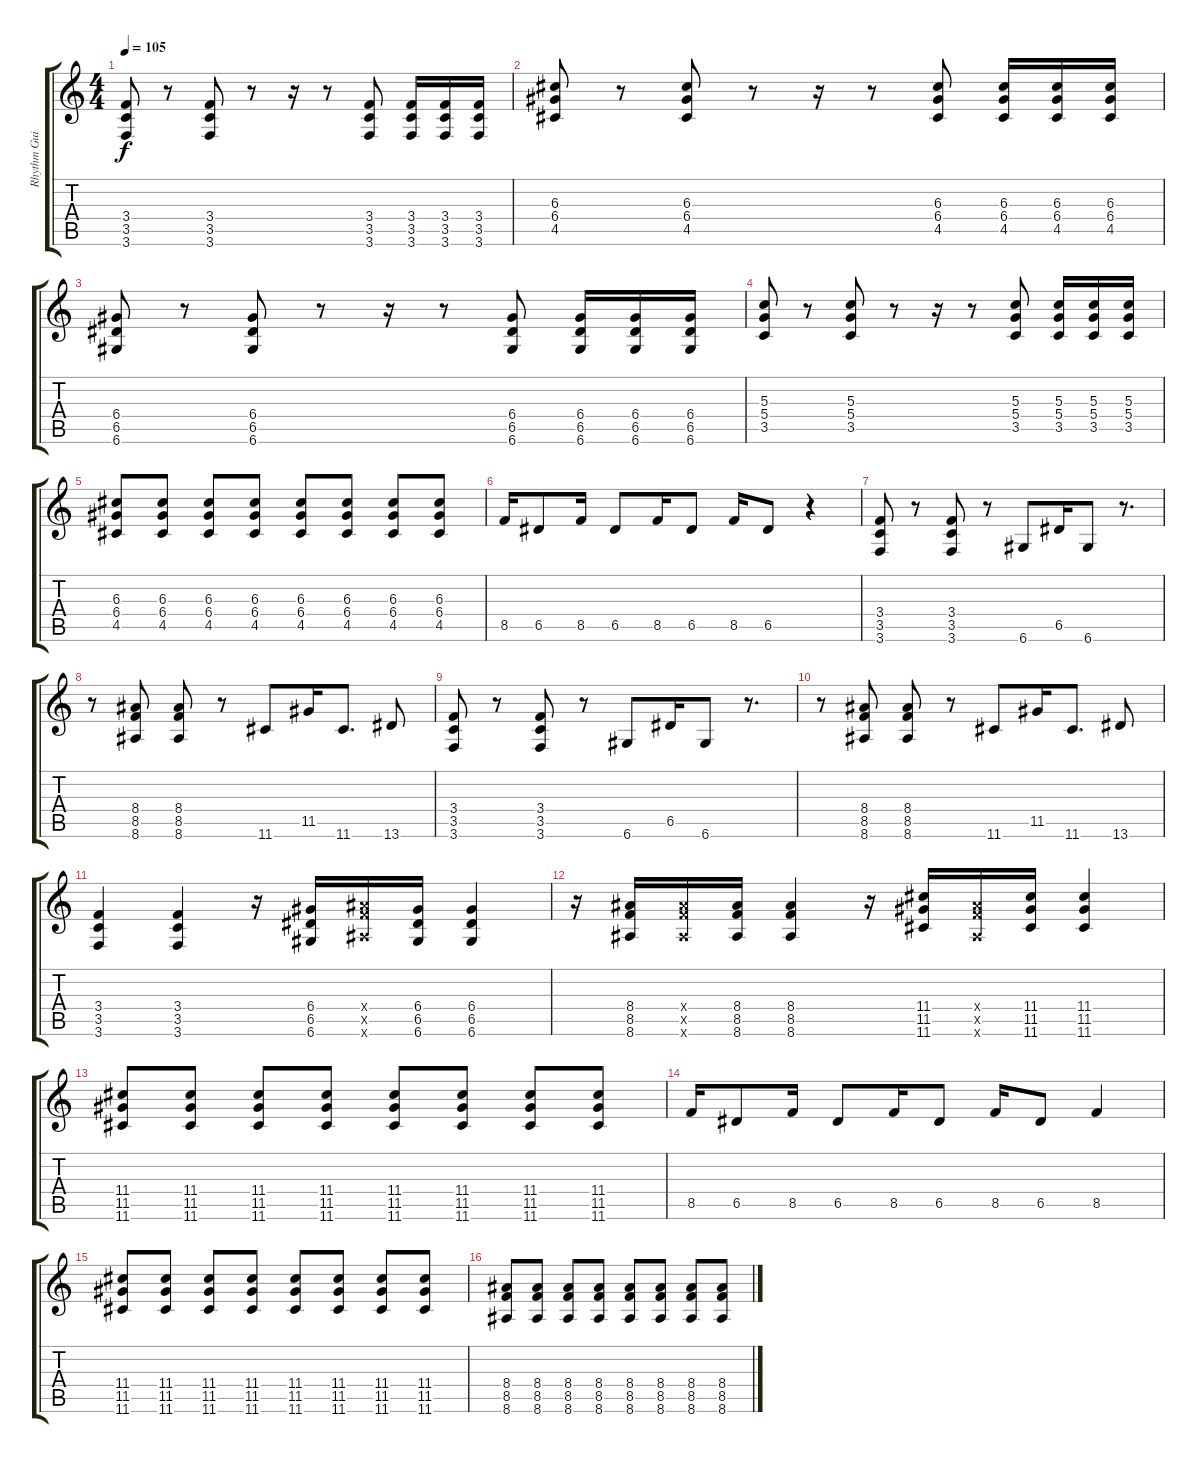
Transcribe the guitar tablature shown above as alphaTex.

\track ("Rhythm Guitar" "Rhythm Gui") {instrument distortionguitar}
\staff {score tabs}
\tuning (E4 B3 G3 D3 A2 D2) {hide}
\ts (4 4)
\tempo 105
\clef g2
\ks c
(3.4 3.5 3.6).8{dy f} r.8 (3.4 3.5 3.6).8 r.8 r.16 r.8 (3.4 3.5 3.6).8 (3.4 3.5 3.6).16 (3.4 3.5 3.6).16 (3.4 3.5 3.6).16 |
(6.3 6.4 4.5).8 r.8 (6.3 6.4 4.5).8 r.8 r.16 r.8 (6.3 6.4 4.5).8 (6.3 6.4 4.5).16 (6.3 6.4 4.5).16 (6.3 6.4 4.5).16 |
(6.4 6.5 6.6).8 r.8 (6.4 6.5 6.6).8 r.8 r.16 r.8 (6.4 6.5 6.6).8 (6.4 6.5 6.6).16 (6.4 6.5 6.6).16 (6.4 6.5 6.6).16 |
(5.3 5.4 3.5).8 r.8 (5.3 5.4 3.5).8 r.8 r.16 r.8 (5.3 5.4 3.5).8 (5.3 5.4 3.5).16 (5.3 5.4 3.5).16 (5.3 5.4 3.5).16 |
(6.3 6.4 4.5).8 (6.3 6.4 4.5).8 (6.3 6.4 4.5).8 (6.3 6.4 4.5).8 (6.3 6.4 4.5).8 (6.3 6.4 4.5).8 (6.3 6.4 4.5).8 (6.3 6.4 4.5).8 |
8.5.16 6.5.8 8.5.16 6.5.8 8.5.16 6.5.8 8.5.16 6.5.8 r.4 |
(3.4 3.5 3.6).8 r.8 (3.4 3.5 3.6).8 r.8 6.6.8 6.5.16 6.6.8 r.8{d} |
r.8 (8.4 8.5 8.6).8 (8.4 8.5 8.6).8 r.8 11.6.8 11.5.16 11.6.8{d} 13.6.8 |
(3.4 3.5 3.6).8 r.8 (3.4 3.5 3.6).8 r.8 6.6.8 6.5.16 6.6.8 r.8{d} |
r.8 (8.4 8.5 8.6).8 (8.4 8.5 8.6).8 r.8 11.6.8 11.5.16 11.6.8{d} 13.6.8 |
(3.4 3.5 3.6).4 (3.4 3.5 3.6).4 r.16 (6.4 6.5 6.6).16 (8.4{x} 8.5{x} 8.6{x}).16 (6.4 6.5 6.6).16 (6.4 6.5 6.6).4 |
r.16 (8.4 8.5 8.6).16 (8.4{x} 8.5{x} 8.6{x}).16 (8.4 8.5 8.6).16 (8.4 8.5 8.6).4 r.16 (11.4 11.5 11.6).16 (8.4{x} 8.5{x} 8.6{x}).16 (11.4 11.5 11.6).16 (11.4 11.5 11.6).4 |
(11.4 11.5 11.6).8 (11.4 11.5 11.6).8 (11.4 11.5 11.6).8 (11.4 11.5 11.6).8 (11.4 11.5 11.6).8 (11.4 11.5 11.6).8 (11.4 11.5 11.6).8 (11.4 11.5 11.6).8 |
8.5.16 6.5.8 8.5.16 6.5.8 8.5.16 6.5.8 8.5.16 6.5.8 8.5.4 |
(11.4 11.5 11.6).8 (11.4 11.5 11.6).8 (11.4 11.5 11.6).8 (11.4 11.5 11.6).8 (11.4 11.5 11.6).8 (11.4 11.5 11.6).8 (11.4 11.5 11.6).8 (11.4 11.5 11.6).8 |
(8.4 8.5 8.6).8 (8.4 8.5 8.6).8 (8.4 8.5 8.6).8 (8.4 8.5 8.6).8 (8.4 8.5 8.6).8 (8.4 8.5 8.6).8 (8.4 8.5 8.6).8 (8.4 8.5 8.6).8
